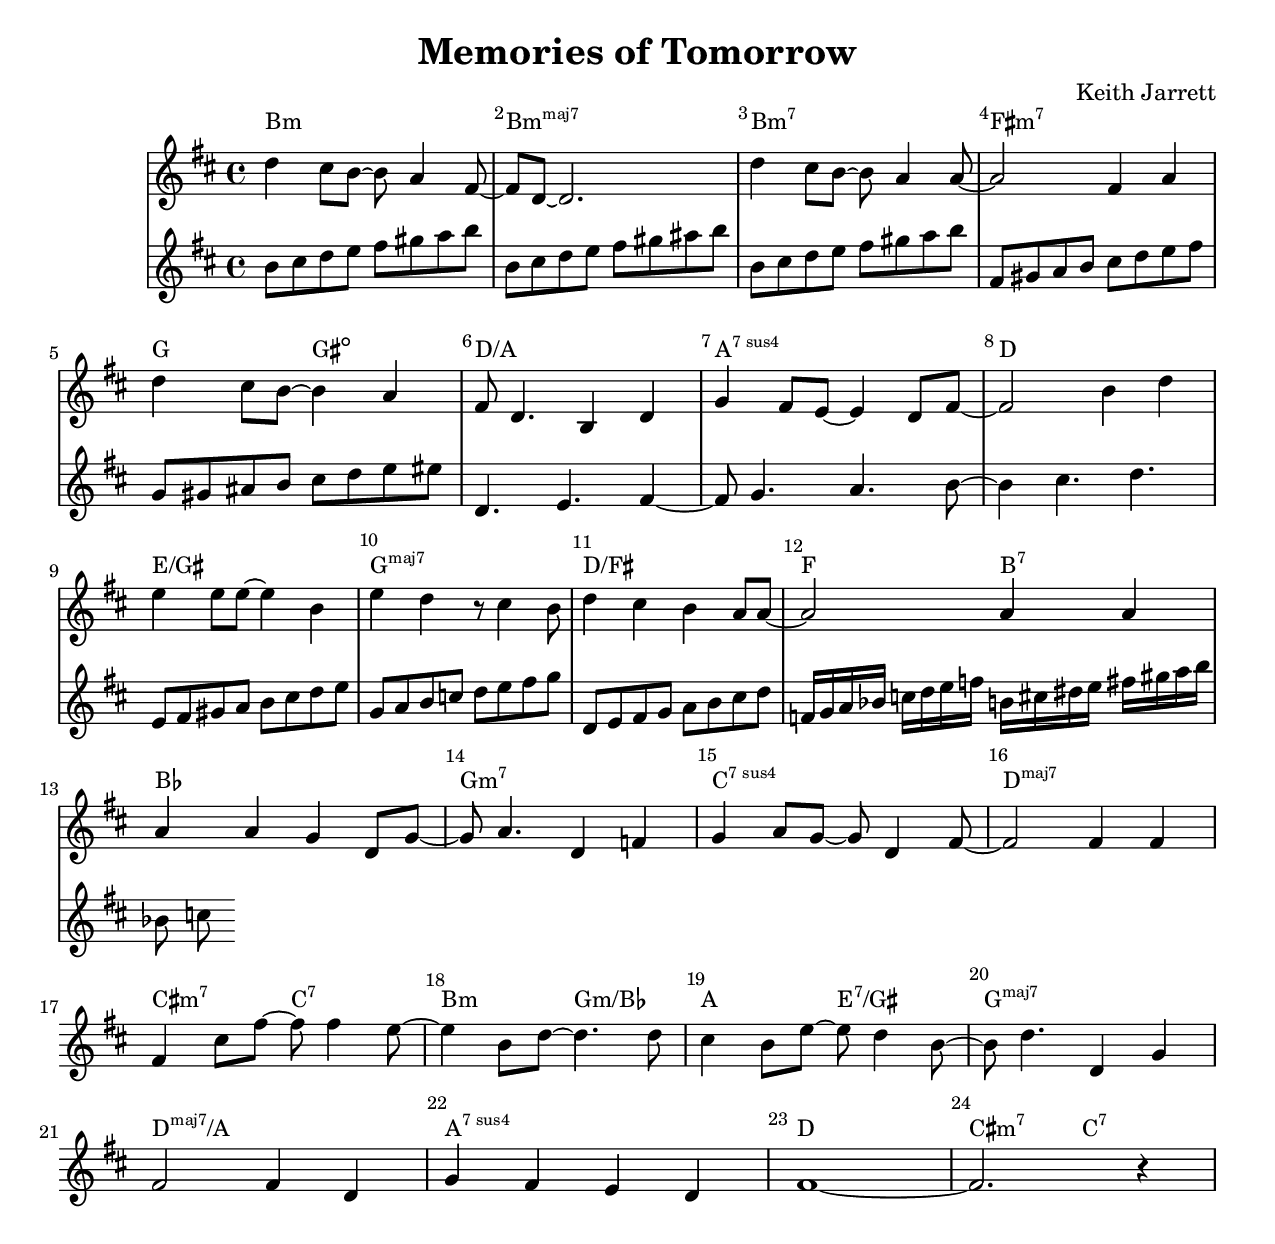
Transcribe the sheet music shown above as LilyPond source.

%=============================================
%   created by MuseScore Version: 1.3
%          Friday, 24 May 2013
%=============================================

\version "2.12.0"



#(set-default-paper-size "letter")

\paper {
  line-width    = 195.9\mm
  left-margin   = 10\mm
  top-margin    = 10\mm
  bottom-margin = 20\mm
  %%indent = 0 \mm 
  %%set to ##t if your score is less than one page: 
  ragged-last-bottom = ##t 
  ragged-bottom = ##f  
  %% in orchestral scores you probably want the two bold slashes 
  %% separating the systems: so uncomment the following line: 
  %% system-separator-markup = \slashSeparator 
  }

\header {
    title = "Memories of Tomorrow"
    composer = "Keith Jarrett"
    }


AvoiceAA = \transpose c d 
\relative c'{
    \set Staff.instrumentName = #""
    \set Staff.shortInstrumentName = #""
    \clef treble
    %staffkeysig
    \key c \major 
    %bartimesig: 
    \time 4/4 
    c'4 b8 a~ a g4 e8~      | % 1
    e c~ c2.      | % 2
    c'4 b8 a~ a g4 g8~      | % 3
    g2 e4 g      | % 4
    \break
    c b8 a~ a4 g      | % 5
    e8 c4. a4 c      | % 6
    f e8 d~ d4 c8 e~      | % 7
    e2 a4 c      | % 8
    \break
    d d8 d~ d4 a      | % 9
    d c r8 b4 a8      | % 10
    c4 b a g8 g~      | % 11
    g2 g4 g      | % 12
    \break
    g g f c8 f~      | % 13
    f g4. c,4 ees      | % 14
    f g8 f~ f c4 e8~      | % 15
    e2 e4 e      | % 16
    \break
    e b'8 e~ e e4 d8~      | % 17
    d4 a8 c~ c4. c8      | % 18
    b4 a8 d~ d c4 a8~      | % 19
    a c4. c,4 f      | % 20
    \break
    e2 e4 c      | % 21
    f e d c      | % 22
    e1~ | % 23
    e2. r4 | % 24
}% end of last bar in partorvoice

 

AvoiceBA = \transpose c d \relative c'{
    \set Staff.instrumentName = #""
    \set Staff.shortInstrumentName = #""
    \clef treble
    %staffkeysig
    \key c \major 
    %bartimesig: 
    \time 4/4 
    a'8 b c d e fis g a     | % 1
    a, b c d e fis gis a      | % 2
    a, b c d e fis g a      | % 3
    e, fis g a b c d e      | % 4
    f, fis gis a b c d dis  | % 5
    c,4. d4. e4~      | % 6
    e8 f4. g4. a8~      | % 7
    a4 b4. c4.      | % 8
    d,8 e fis g a b c d  | % 9
    f, g a bes c d e f | % 10
    c,8 d e f g a b c      | % 11
    ees,16 f g aes bes c d ees a, b cis d e fis g a | %12
    aes,8 bes 
}% end of last bar in partorvoice

theChords = \transpose c d \chordmode { 
        a1:m a:m7+ a:m7 e:m7
        f2 fis2:dim c1/g g:7sus4 c1 
        d/fis f:maj7 c/e ees2 a2:7 
        aes1 f:m7 bes:7sus4 c:maj7 
        b2:m7 bes:7 a:m f:m/aes g d:7/fis f1:maj7 
        c1:maj7/g g:7sus4 c b2:m7 bes:7 }%%end of chordlist 


\score { 
    << 
    \new ChordNames { \theChords } 
        \context Staff = ApartA << 
            \context Voice = AvoiceAA \AvoiceAA
        >>


        \context Staff = ApartB << 
            \context Voice = AvoiceBA \AvoiceBA
        >>




      \set Score.skipBars = ##t
      %%\set Score.melismaBusyProperties = #'()
      \override Score.BarNumber #'break-visibility = #end-of-line-invisible %%every bar is numbered.!!!
      %% remove previous line to get barnumbers only at beginning of system.
       #(set-accidental-style 'modern-cautionary)
      \set Score.markFormatter = #format-mark-box-letters %%boxed rehearsal-marks
       \override Score.TimeSignature #'style = #'() %%makes timesigs always numerical
      %% remove previous line to get cut-time/alla breve or common time 
      \set Score.pedalSustainStyle = #'mixed 
       %% make spanners comprise the note it end on, so that there is no doubt that this note is included.
       \override Score.TrillSpanner #'(bound-details right padding) = #-2
      \override Score.TextSpanner #'(bound-details right padding) = #-1
      %% Lilypond's normal textspanners are too weak:  
      \override Score.TextSpanner #'dash-period = #1
      \override Score.TextSpanner #'dash-fraction = #0.5
      %% lilypond chordname font, like mscore jazzfont, is both far too big and extremely ugly (olagunde@start.no):
      \override Score.ChordName #'font-family = #'roman 
      \override Score.ChordName #'font-size =#0 
      %% In my experience the normal thing in printed scores is maj7 and not the triangle. (olagunde):
      \set Score.majorSevenSymbol = \markup {maj7}
  >>

  %% Boosey and Hawkes, and Peters, have barlines spanning all staff-groups in a score,
  %% Eulenburg and Philharmonia, like Lilypond, have no barlines between staffgroups.
  %% If you want the Eulenburg/Lilypond style, comment out the following line:
  \layout {\context {\Score \consists Span_bar_engraver}}
}%% end of score-block 

